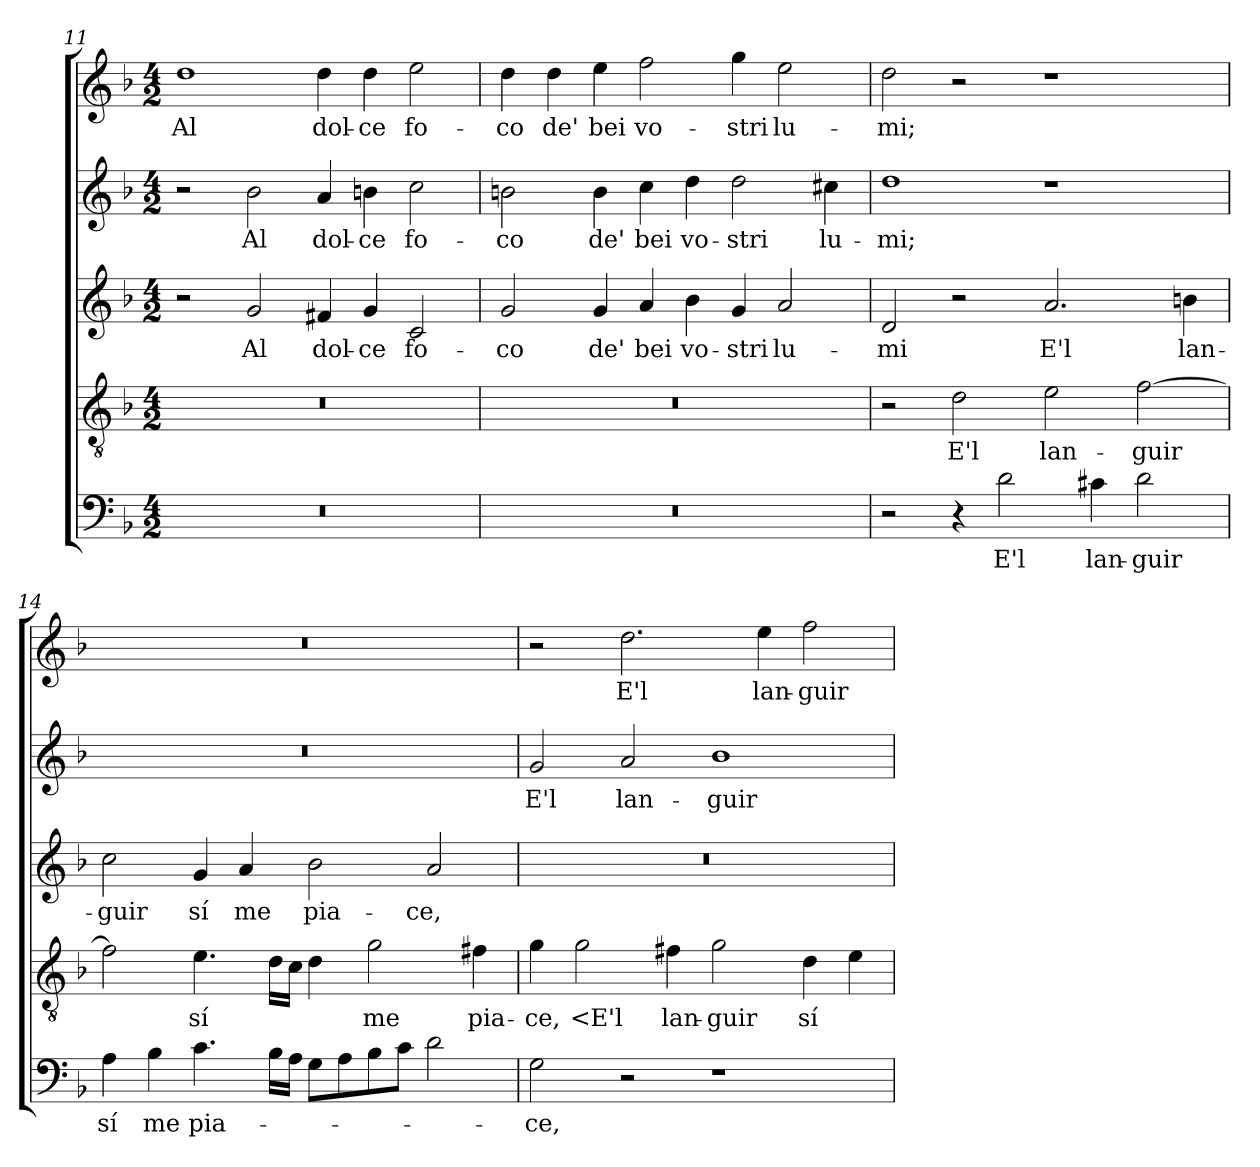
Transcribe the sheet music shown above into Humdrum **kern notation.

**kern	**text	**kern	**text	**kern	**text	**kern	**text	**kern	**text
*part5	*part5	*part4	*part4	*part3	*part3	*part2	*part2	*part1	*part1
*staff5	*staff5	*staff4	*staff4	*staff3	*staff3	*staff2	*staff2	*staff1	*staff1
*	*	*	*	*	*	*	*	*I"    	*
*clefF4	*	*clefGv2	*	*clefG2	*	*clefG2	*	*clefG2	*
*k[b-]	*	*k[b-]	*	*k[b-]	*	*k[b-]	*	*k[b-]	*
*M4/2	*	*M4/2	*	*M4/2	*	*M4/2	*	*M4/2	*
=11	=11	=11	=11	=11	=11	=11	=11	=11	=11
0r	.	0r	.	2r	.	2r	.	1dd	Al
.	.	.	.	2g	Al	2b-	Al	.	.
.	.	.	.	4f#X	dol-	4a	dol-	4dd	dol-
.	.	.	.	4g	-ce	4bn	-ce	4dd	-ce
.	.	.	.	2c	fo-	2cc	fo-	2ee	fo-
=12	=12	=12	=12	=12	=12	=12	=12	=12	=12
0r	.	0r	.	2g	-co	2bn	-co	4dd	-co
.	.	.	.	.	.	.	.	4dd	de'
.	.	.	.	4g	de'	4b	de'	4ee	bei
.	.	.	.	4a	bei	4cc	bei	2ff	vo-
.	.	.	.	4b-	vo-	4dd	vo-	.	.
.	.	.	.	4g	-stri	2dd	-stri	4gg	-stri
.	.	.	.	2a	lu-	.	.	2ee	lu-
.	.	.	.	.	.	4cc#X	lu-	.	.
=13	=13	=13	=13	=13	=13	=13	=13	=13	=13
2r	.	2r	.	2d	-mi	1dd	-mi;	2dd	-mi;
4r	.	2d	E'l	2r	.	.	.	2r	.
2d	E'l	.	.	.	.	.	.	.	.
.	.	2e	lan-	2.a	E'l	1r	.	1r	.
4c#X	lan-	.	.	.	.	.	.	.	.
2d	-guir	[2f	-guir	.	.	.	.	.	.
.	.	.	.	4bn	lan-	.	.	.	.
=14	=14	=14	=14	=14	=14	=14	=14	=14	=14
4A	sí	2f]	.	2cc	-guir	0r	.	0r	.
4B-	me	.	.	.	.	.	.	.	.
4.c	pia-	4.e	sí	4g	sí	.	.	.	.
.	.	.	.	4a	me	.	.	.	.
16B-LL	.	16dLL	.	.	.	.	.	.	.
16AJJ	.	16cJJ	.	.	.	.	.	.	.
8GL	.	4d	.	2b-	pia-	.	.	.	.
8A	.	.	.	.	.	.	.	.	.
8B-	.	2g	me	.	.	.	.	.	.
8cJ	.	.	.	.	.	.	.	.	.
2d	.	.	.	2a	-ce,	.	.	.	.
.	.	4f#X	pia-	.	.	.	.	.	.
=15	=15	=15	=15	=15	=15	=15	=15	=15	=15
2G	-ce,	4g	-ce,	0r	.	2g	E'l	2r	.
.	.	2g	<E'l	.	.	.	.	.	.
2r	.	.	.	.	.	2a	lan-	2.dd	E'l
.	.	4f#X	lan-	.	.	.	.	.	.
1r	.	2g	-guir	.	.	1b-	-guir	.	.
.	.	.	.	.	.	.	.	4ee	lan-
.	.	4d	sí	.	.	.	.	2ff	-guir
.	.	4e	.	.	.	.	.	.	.
=	=	=	=	=	=	=	=	=	=
*-	*-	*-	*-	*-	*-	*-	*-	*-	*-
